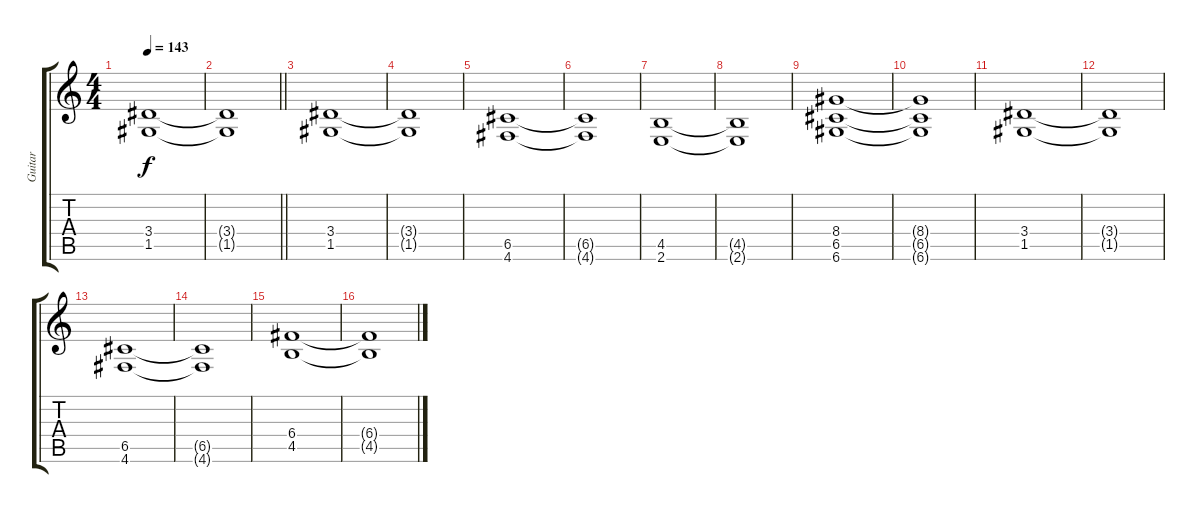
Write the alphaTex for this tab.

\track ("Guitar" "Guitar") {instrument distortionguitar}
\staff {score tabs}
\tuning (D4 A3 F3 C3 G2 D2) {hide}
\ts (4 4)
\tempo 143
\clef g2
\ks c
(3.4 1.5).1{dy f} |
\barLineRight lightlight
(3.4{t} 1.5{t}).1 |
\section ("" "")
(3.4 1.5).1 |
(3.4{t} 1.5{t}).1 |
(6.5 4.6).1 |
(6.5{t} 4.6{t}).1 |
(4.5 2.6).1 |
(4.5{t} 2.6{t}).1 |
(8.4 6.5 6.6).1 |
(8.4{t} 6.5{t} 6.6{t}).1 |
(3.4 1.5).1 |
(3.4{t} 1.5{t}).1 |
(6.5 4.6).1 |
(6.5{t} 4.6{t}).1 |
(6.4 4.5).1 |
(6.4{t} 4.5{t}).1
